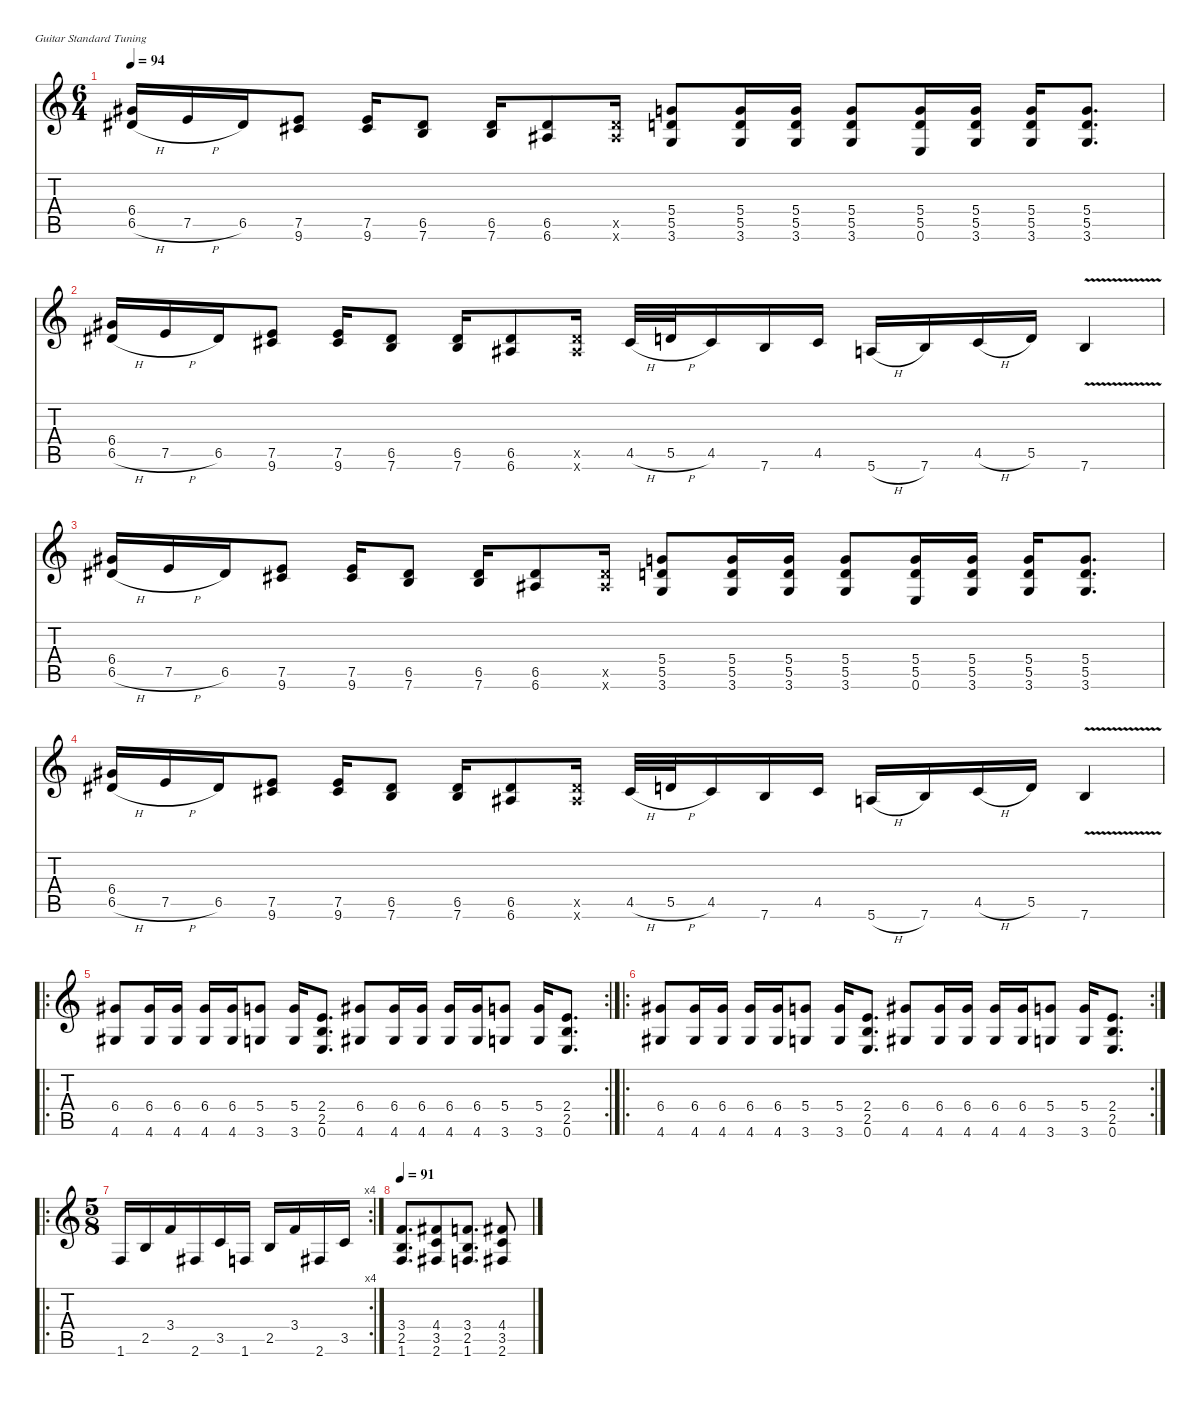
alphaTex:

\defaultSystemsLayout 4
\hideDynamics
\bracketExtendMode nobrackets
\singleTrackTrackNamePolicy hidden
\multiTrackTrackNamePolicy hidden
\firstSystemTrackNameMode fullname
\firstSystemTrackNameOrientation horizontal
\otherSystemsTrackNameOrientation horizontal
\track ("Rhythem Guitar" "od.guit.") {instrument overdrivenguitar}
\staff {score tabs}
\tuning (E4 B3 G3 D3 A2 E2)
\ts (6 4)
\tempo 94
\clef g2
\ks c
(6.4{acc #} 6.5{h acc #}).16{dy ff beam Up} 7.5{h}.16{beam Up} 6.5{acc #}.16{beam Up} (7.5 9.6{acc #}).8{beam Up} (7.5 9.6{acc #}).16{beam Up} (6.5{acc #} 7.6).8{beam Up} (6.5{acc #} 7.6).16{beam Up} (6.5{acc #} 6.6{acc #}).8{beam Up} (6.5{x acc #} 6.6{x acc #}).16{beam Up} (5.4 5.5 3.6).8{dy f beam Up} (5.4 5.5 3.6).16{beam Up} (5.4 5.5 3.6).16{beam Up} (5.4 5.5 3.6).8{beam Up} (5.4 5.5 0.6).16{beam Up} (5.4 5.5 3.6).16{beam Up} (5.4 5.5 3.6).16{beam Up} (5.4 5.5 3.6).8{d beam Up} |
(6.4{acc #} 6.5{h acc #}).16{dy ff beam Up} 7.5{h}.16{beam Up} 6.5{acc #}.16{beam Up} (7.5 9.6{acc #}).8{beam Up} (7.5 9.6{acc #}).16{beam Up} (6.5{acc #} 7.6).8{beam Up} (6.5{acc #} 7.6).16{beam Up} (6.5{acc #} 6.6{acc #}).8{beam Up} (6.5{x acc #} 6.6{x acc #}).16{dy f beam Up} 4.5{h acc #}.32{dy ff beam Up} 5.5{h}.32{beam Up} 4.5{acc #}.16{beam Up} 7.6.16{beam Up} 4.5{acc #}.16{beam Up} 5.6{h}.16{beam Up} 7.6.16{beam Up} 4.5{h acc #}.16{beam Up} 5.5.16{beam Up} 7.6{v}.4{beam Up} |
(6.4{acc #} 6.5{h acc #}).16{beam Up} 7.5{h}.16{beam Up} 6.5{acc #}.16{beam Up} (7.5 9.6{acc #}).8{beam Up} (7.5 9.6{acc #}).16{beam Up} (6.5{acc #} 7.6).8{beam Up} (6.5{acc #} 7.6).16{beam Up} (6.5{acc #} 6.6{acc #}).8{beam Up} (6.5{x acc #} 6.6{x acc #}).16{beam Up} (5.4 5.5 3.6).8{dy f beam Up} (5.4 5.5 3.6).16{beam Up} (5.4 5.5 3.6).16{beam Up} (5.4 5.5 3.6).8{beam Up} (5.4 5.5 0.6).16{beam Up} (5.4 5.5 3.6).16{beam Up} (5.4 5.5 3.6).16{beam Up} (5.4 5.5 3.6).8{d beam Up} |
(6.4{acc #} 6.5{h acc #}).16{dy ff beam Up} 7.5{h}.16{beam Up} 6.5{acc #}.16{beam Up} (7.5 9.6{acc #}).8{beam Up} (7.5 9.6{acc #}).16{beam Up} (6.5{acc #} 7.6).8{beam Up} (6.5{acc #} 7.6).16{beam Up} (6.5{acc #} 6.6{acc #}).8{beam Up} (6.5{x acc #} 6.6{x acc #}).16{dy f beam Up} 4.5{h acc #}.32{dy ff beam Up} 5.5{h}.32{beam Up} 4.5{acc #}.16{beam Up} 7.6.16{beam Up} 4.5{acc #}.16{beam Up} 5.6{h}.16{beam Up} 7.6.16{beam Up} 4.5{h acc #}.16{beam Up} 5.5.16{beam Up} 7.6{v}.4{beam Up} |
\ro
\rc 2
(6.4{acc #} 4.6{acc #}).8{dy f beam Up} (6.4{acc #} 4.6{acc #}).16{beam Up} (6.4{acc #} 4.6{acc #}).16{beam Up} (6.4{acc #} 4.6{acc #}).16{beam Up} (6.4{acc #} 4.6{acc #}).16{beam Up} (5.4 3.6).8{beam Up} (5.4 3.6).16{beam Up} (2.4 2.5 0.6).8{d beam Up} (6.4{acc #} 4.6{acc #}).8{beam Up} (6.4{acc #} 4.6{acc #}).16{beam Up} (6.4{acc #} 4.6{acc #}).16{beam Up} (6.4{acc #} 4.6{acc #}).16{beam Up} (6.4{acc #} 4.6{acc #}).16{beam Up} (5.4 3.6).8{beam Up} (5.4 3.6).16{beam Up} (2.4 2.5 0.6).8{d beam Up} |
\ro
\rc 2
(6.4{acc #} 4.6{acc #}).8{beam Up} (6.4{acc #} 4.6{acc #}).16{beam Up} (6.4{acc #} 4.6{acc #}).16{beam Up} (6.4{acc #} 4.6{acc #}).16{beam Up} (6.4{acc #} 4.6{acc #}).16{beam Up} (5.4 3.6).8{beam Up} (5.4 3.6).16{beam Up} (2.4 2.5 0.6).8{d beam Up} (6.4{acc #} 4.6{acc #}).8{beam Up} (6.4{acc #} 4.6{acc #}).16{beam Up} (6.4{acc #} 4.6{acc #}).16{beam Up} (6.4{acc #} 4.6{acc #}).16{beam Up} (6.4{acc #} 4.6{acc #}).16{beam Up} (5.4 3.6).8{beam Up} (5.4 3.6).16{beam Up} (2.4 2.5 0.6).8{d beam Up} |
\ro
\rc 4
\ts (5 8)
\beaming (8 3 2)
1.6.16{beam Up} 2.5.16{beam Up} 3.4.16{beam Up} 2.6{acc #}.16{beam Up} 3.5.16{beam Up} 1.6.16{beam Up} 2.5.16{beam Up} 3.4.16{beam Up} 2.6{acc #}.16{beam Up} 3.5.16{beam Up} |
\tempo 91
(3.4 2.5 1.6).8{d beam Up} (4.4{acc #} 3.5 2.6{acc #}).8{beam Up} (3.4 2.5 1.6).8{d beam Up} (4.4{acc #} 3.5 2.6{acc #}).8{beam Up}
